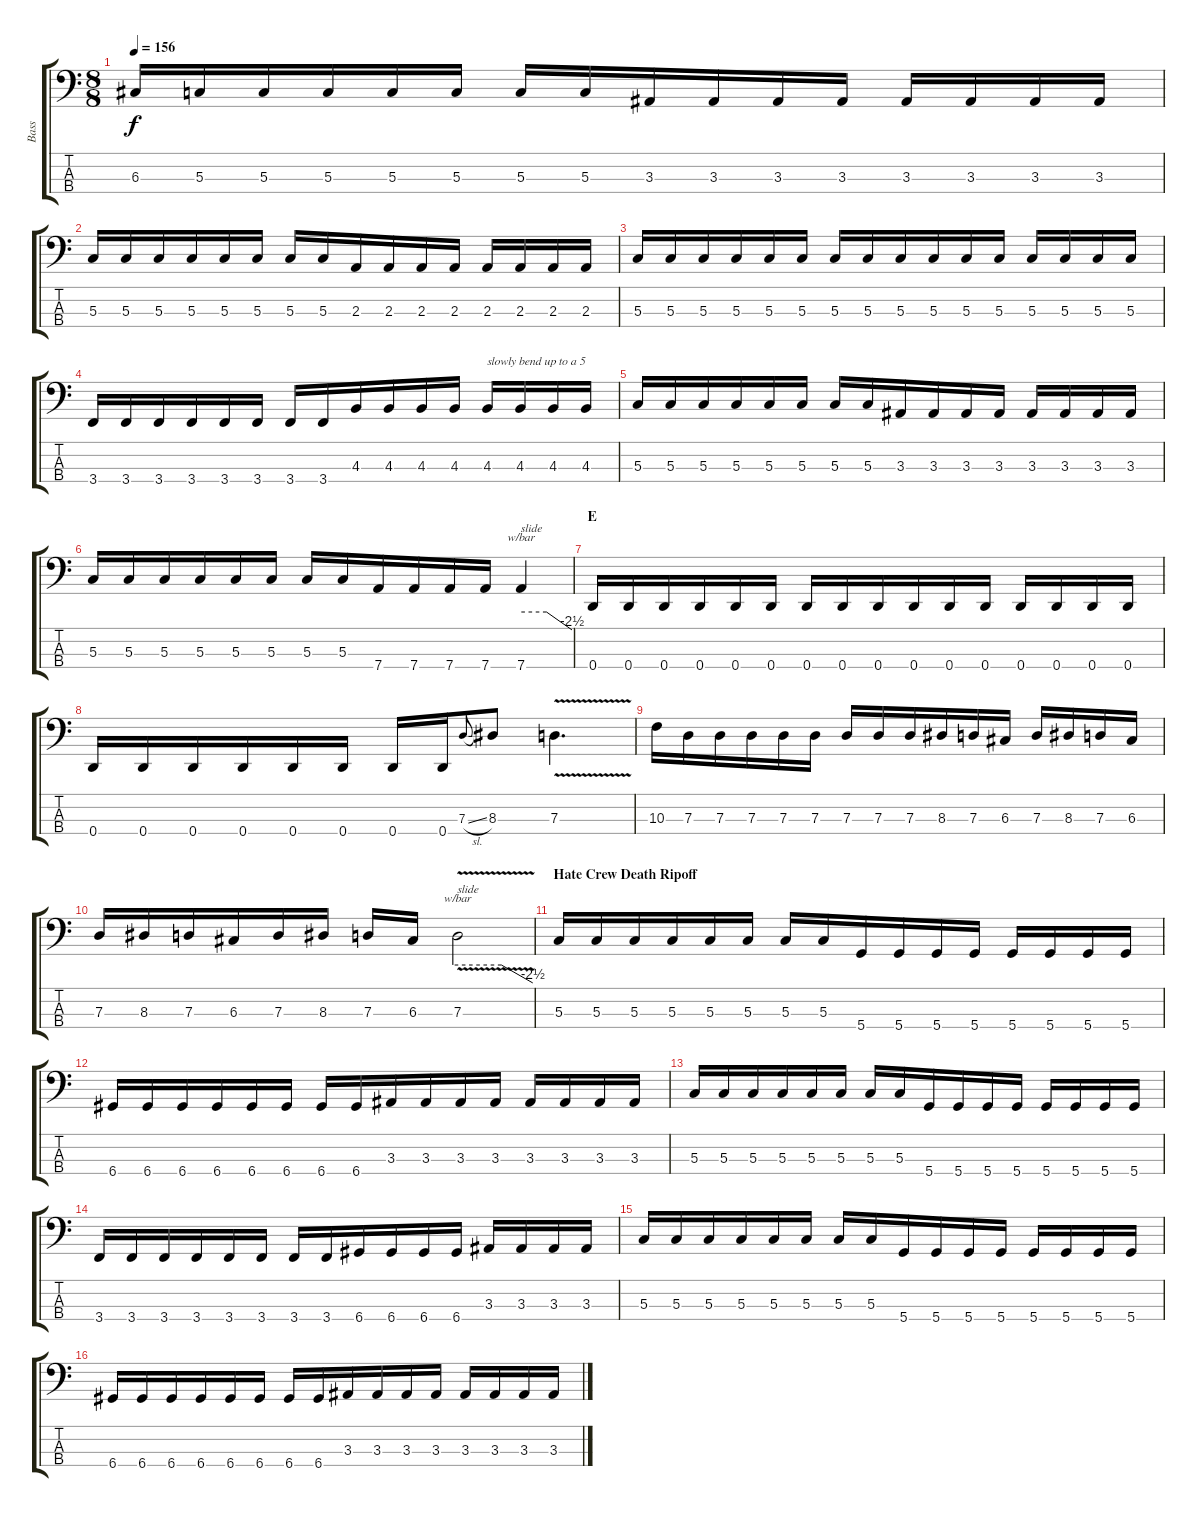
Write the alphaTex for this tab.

\track ("Bass" "Bass") {instrument electricbasspick}
\staff {score tabs}
\tuning (F2 C2 G1 D1) {hide}
\ts (8 8)
\tempo 156
\clef f4
\ks c
6.3.16{dy f} 5.3.16 5.3.16 5.3.16 5.3.16 5.3.16 5.3.16 5.3.16 3.3.16 3.3.16 3.3.16 3.3.16 3.3.16 3.3.16 3.3.16 3.3.16 |
5.3.16 5.3.16 5.3.16 5.3.16 5.3.16 5.3.16 5.3.16 5.3.16 2.3.16 2.3.16 2.3.16 2.3.16 2.3.16 2.3.16 2.3.16 2.3.16 |
5.3.16 5.3.16 5.3.16 5.3.16 5.3.16 5.3.16 5.3.16 5.3.16 5.3.16 5.3.16 5.3.16 5.3.16 5.3.16 5.3.16 5.3.16 5.3.16 |
3.4.16 3.4.16 3.4.16 3.4.16 3.4.16 3.4.16 3.4.16 3.4.16 4.3.16 4.3.16 4.3.16 4.3.16 4.3.16{txt "slowly bend up to a 5"} 4.3.16 4.3.16 4.3.16 |
5.3.16 5.3.16 5.3.16 5.3.16 5.3.16 5.3.16 5.3.16 5.3.16 3.3.16 3.3.16 3.3.16 3.3.16 3.3.16 3.3.16 3.3.16 3.3.16 |
5.3.16 5.3.16 5.3.16 5.3.16 5.3.16 5.3.16 5.3.16 5.3.16 7.4.16 7.4.16 7.4.16 7.4.16 7.4.4{tbe (custom default 0 0 30 0 60 -10) txt "slide"} |
\section ("" "E")
0.4.16 0.4.16 0.4.16 0.4.16 0.4.16 0.4.16 0.4.16 0.4.16 0.4.16 0.4.16 0.4.16 0.4.16 0.4.16 0.4.16 0.4.16 0.4.16 |
0.4.16 0.4.16 0.4.16 0.4.16 0.4.16 0.4.16 0.4.16 0.4.16 7.3{sl}.8{gr onbeat} 8.3.8 7.3{v}.4{d} |
10.3.16 7.3.16 7.3.16 7.3.16 7.3.16 7.3.16 7.3.16 7.3.16 7.3.16 8.3.16 7.3.16 6.3.16 7.3.16 8.3.16 7.3.16 6.3.16 |
7.3.16 8.3.16 7.3.16 6.3.16 7.3.16 8.3.16 7.3.16 6.3.16 7.3{v}.2{tbe (custom default 0 0 35 0 60 -10) txt "slide"} |
\section ("" "Hate Crew Death Ripoff")
5.3.16 5.3.16 5.3.16 5.3.16 5.3.16 5.3.16 5.3.16 5.3.16 5.4.16 5.4.16 5.4.16 5.4.16 5.4.16 5.4.16 5.4.16 5.4.16 |
6.4.16 6.4.16 6.4.16 6.4.16 6.4.16 6.4.16 6.4.16 6.4.16 3.3.16 3.3.16 3.3.16 3.3.16 3.3.16 3.3.16 3.3.16 3.3.16 |
5.3.16 5.3.16 5.3.16 5.3.16 5.3.16 5.3.16 5.3.16 5.3.16 5.4.16 5.4.16 5.4.16 5.4.16 5.4.16 5.4.16 5.4.16 5.4.16 |
3.4.16 3.4.16 3.4.16 3.4.16 3.4.16 3.4.16 3.4.16 3.4.16 6.4.16 6.4.16 6.4.16 6.4.16 3.3.16 3.3.16 3.3.16 3.3.16 |
5.3.16 5.3.16 5.3.16 5.3.16 5.3.16 5.3.16 5.3.16 5.3.16 5.4.16 5.4.16 5.4.16 5.4.16 5.4.16 5.4.16 5.4.16 5.4.16 |
6.4.16 6.4.16 6.4.16 6.4.16 6.4.16 6.4.16 6.4.16 6.4.16 3.3.16 3.3.16 3.3.16 3.3.16 3.3.16 3.3.16 3.3.16 3.3.16
